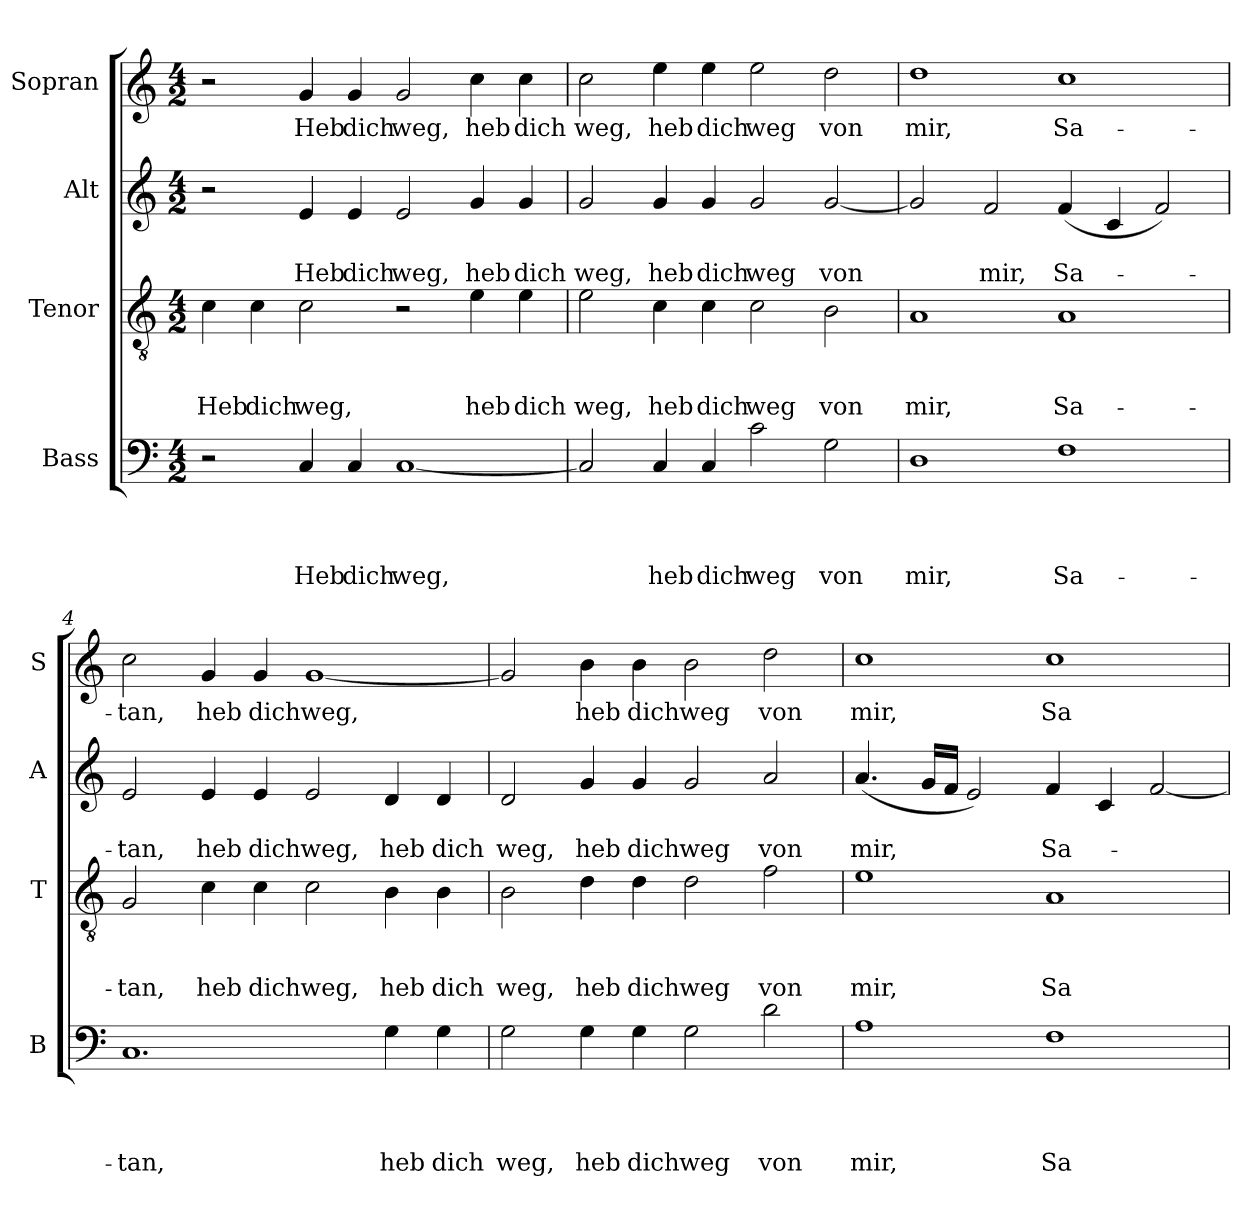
**kern	**text	**text	**text	**text	**kern	**text	**text	**text	**kern	**text	**text	**kern	**text
*part4	*part4	*part4	*part4	*part4	*part3	*part3	*part3	*part3	*part2	*part2	*part2	*part1	*part1
*staff4	*staff4	*staff4	*staff4	*staff4	*staff3	*staff3	*staff3	*staff3	*staff2	*staff2	*staff2	*staff1	*staff1
*I"Bass	*	*	*	*	*I"Tenor	*	*	*	*I"Alt	*	*	*I"Sopran	*
*I'B	*	*	*	*	*I'T	*	*	*	*I'A	*	*	*I'S	*
*clefF4	*	*	*	*	*clefGv2	*	*	*	*clefG2	*	*	*clefG2	*
*k[]	*	*	*	*	*k[]	*	*	*	*k[]	*	*	*k[]	*
*C:	*	*	*	*	*C:	*	*	*	*C:	*	*	*C:	*
*M4/2	*	*	*	*	*M4/2	*	*	*	*M4/2	*	*	*M4/2	*
=1	=1	=1	=1	=1	=1	=1	=1	=1	=1	=1	=1	=1	=1
!	!	!	!	!	!	!	!	!LO:LY:b	!	!	!	!	!
2r	.	.	.	.	4c\	.	.	Heb	2r	.	.	2r	.
!	!	!	!	!	!	!	!	!LO:LY:b	!	!	!	!	!
.	.	.	.	.	4c\	.	.	dich	.	.	.	.	.
!	!	!	!	!LO:LY:b	!	!	!	!LO:LY:b	!	!	!LO:LY:b	!	!LO:LY:b
4C/	.	.	.	Heb	2c\	.	.	weg,	4e/	.	Heb	4g/	Heb
!	!	!	!	!LO:LY:b	!	!	!	!	!	!	!LO:LY:b	!	!LO:LY:b
4C/	.	.	.	dich	.	.	.	.	4e/	.	dich	4g/	dich
!	!	!	!	!LO:LY:b	!	!	!	!	!	!	!LO:LY:b	!	!LO:LY:b
[<1C	.	.	.	weg,	2r	.	.	.	2e/	.	weg,	2g/	weg,
!	!	!	!	!	!	!	!	!LO:LY:b	!	!	!LO:LY:b	!	!LO:LY:b
.	.	.	.	.	4e\	.	.	heb	4g/	.	heb	4cc\	heb
!	!	!	!	!	!	!	!	!LO:LY:b	!	!	!LO:LY:b	!	!LO:LY:b
.	.	.	.	.	4e\	.	.	dich	4g/	.	dich	4cc\	dich
=2	=2	=2	=2	=2	=2	=2	=2	=2	=2	=2	=2	=2	=2
!	!	!	!	!	!	!	!	!LO:LY:b	!	!	!LO:LY:b	!	!LO:LY:b
2C/]	.	.	.	.	2e\	.	.	weg,	2g/	.	weg,	2cc\	weg,
!	!	!	!	!LO:LY:b	!	!	!	!LO:LY:b	!	!	!LO:LY:b	!	!LO:LY:b
4C/	.	.	.	heb	4c\	.	.	heb	4g/	.	heb	4ee\	heb
!	!	!	!	!LO:LY:b	!	!	!	!LO:LY:b	!	!	!LO:LY:b	!	!LO:LY:b
4C/	.	.	.	dich	4c\	.	.	dich	4g/	.	dich	4ee\	dich
!	!	!	!	!LO:LY:b	!	!	!	!LO:LY:b	!	!	!LO:LY:b	!	!LO:LY:b
2c\	.	.	.	weg	2c\	.	.	weg	2g/	.	weg	2ee\	weg
!	!	!	!	!LO:LY:b	!	!	!	!LO:LY:b	!	!	!LO:LY:b	!	!LO:LY:b
2G\	.	.	.	von	2B\	.	.	von	[<2g/	.	von	2dd\	von
=3	=3	=3	=3	=3	=3	=3	=3	=3	=3	=3	=3	=3	=3
!	!	!	!	!LO:LY:b	!	!	!	!LO:LY:b	!	!	!	!	!LO:LY:b
1D	.	.	.	mir,	1A	.	.	mir,	2g/]	.	.	1dd	mir,
!	!	!	!	!	!	!	!	!	!	!	!LO:LY:b	!	!
.	.	.	.	.	.	.	.	.	2f/	.	mir,	.	.
!	!	!	!	!LO:LY:b	!	!	!	!LO:LY:b	!	!	!LO:LY:b	!	!LO:LY:b
1F	.	.	.	Sa-	1A	.	.	Sa-	(<4f/	.	Sa-	1cc	Sa-
.	.	.	.	.	.	.	.	.	4c/	.	.	.	.
.	.	.	.	.	.	.	.	.	2f/)	.	.	.	.
!!LO:LB:g=z
=4	=4	=4	=4	=4	=4	=4	=4	=4	=4	=4	=4	=4	=4
!	!	!	!	!LO:LY:b	!	!	!	!LO:LY:b	!	!	!LO:LY:b	!	!LO:LY:b
1.C	.	.	.	-tan,	2G/	.	.	-tan,	2e/	.	-tan,	2cc\	-tan,
!	!	!	!	!	!	!	!	!LO:LY:b	!	!	!LO:LY:b	!	!LO:LY:b
.	.	.	.	.	4c\	.	.	heb	4e/	.	heb	4g/	heb
!	!	!	!	!	!	!	!	!LO:LY:b	!	!	!LO:LY:b	!	!LO:LY:b
.	.	.	.	.	4c\	.	.	dich	4e/	.	dich	4g/	dich
!	!	!	!	!	!	!	!	!LO:LY:b	!	!	!LO:LY:b	!	!LO:LY:b
.	.	.	.	.	2c\	.	.	weg,	2e/	.	weg,	[<1g	weg,
!	!	!	!	!LO:LY:b	!	!	!	!LO:LY:b	!	!	!LO:LY:b	!	!
4G\	.	.	.	heb	4B\	.	.	heb	4d/	.	heb	.	.
!	!	!	!	!LO:LY:b	!	!	!	!LO:LY:b	!	!	!LO:LY:b	!	!
4G\	.	.	.	dich	4B\	.	.	dich	4d/	.	dich	.	.
=5	=5	=5	=5	=5	=5	=5	=5	=5	=5	=5	=5	=5	=5
!	!	!	!	!LO:LY:b	!	!	!	!LO:LY:b	!	!	!LO:LY:b	!	!
2G\	.	.	.	weg,	2B\	.	.	weg,	2d/	.	weg,	2g/]	.
!	!	!	!	!LO:LY:b	!	!	!	!LO:LY:b	!	!	!LO:LY:b	!	!LO:LY:b
4G\	.	.	.	heb	4d\	.	.	heb	4g/	.	heb	4b\	heb
!	!	!	!	!LO:LY:b	!	!	!	!LO:LY:b	!	!	!LO:LY:b	!	!LO:LY:b
4G\	.	.	.	dich	4d\	.	.	dich	4g/	.	dich	4b\	dich
!	!	!	!	!LO:LY:b	!	!	!	!LO:LY:b	!	!	!LO:LY:b	!	!LO:LY:b
2G\	.	.	.	weg	2d\	.	.	weg	2g/	.	weg	2b\	weg
!	!	!	!	!LO:LY:b	!	!	!	!LO:LY:b	!	!	!LO:LY:b	!	!LO:LY:b
2d\	.	.	.	von	2f\	.	.	von	2a/	.	von	2dd\	von
=6	=6	=6	=6	=6	=6	=6	=6	=6	=6	=6	=6	=6	=6
!	!	!	!	!LO:LY:b	!	!	!	!LO:LY:b	!	!	!LO:LY:b	!	!LO:LY:b
1A	.	.	.	mir,	1e	.	.	mir,	(<4.a/	.	mir,	1cc	mir,
.	.	.	.	.	.	.	.	.	16g/LL	.	.	.	.
.	.	.	.	.	.	.	.	.	16f/JJ	.	.	.	.
.	.	.	.	.	.	.	.	.	2e/)	.	.	.	.
!	!	!	!	!LO:LY:b	!	!	!	!LO:LY:b	!	!	!LO:LY:b	!	!LO:LY:b
1F	.	.	.	Sa-	1A	.	.	Sa-	4f/	.	Sa-	1cc	Sa-
.	.	.	.	.	.	.	.	.	4c/	.	.	.	.
.	.	.	.	.	.	.	.	.	[<2f/	.	.	.	.
=	=	=	=	=	=	=	=	=	=	=	=	=	=
*-	*-	*-	*-	*-	*-	*-	*-	*-	*-	*-	*-	*-	*-
